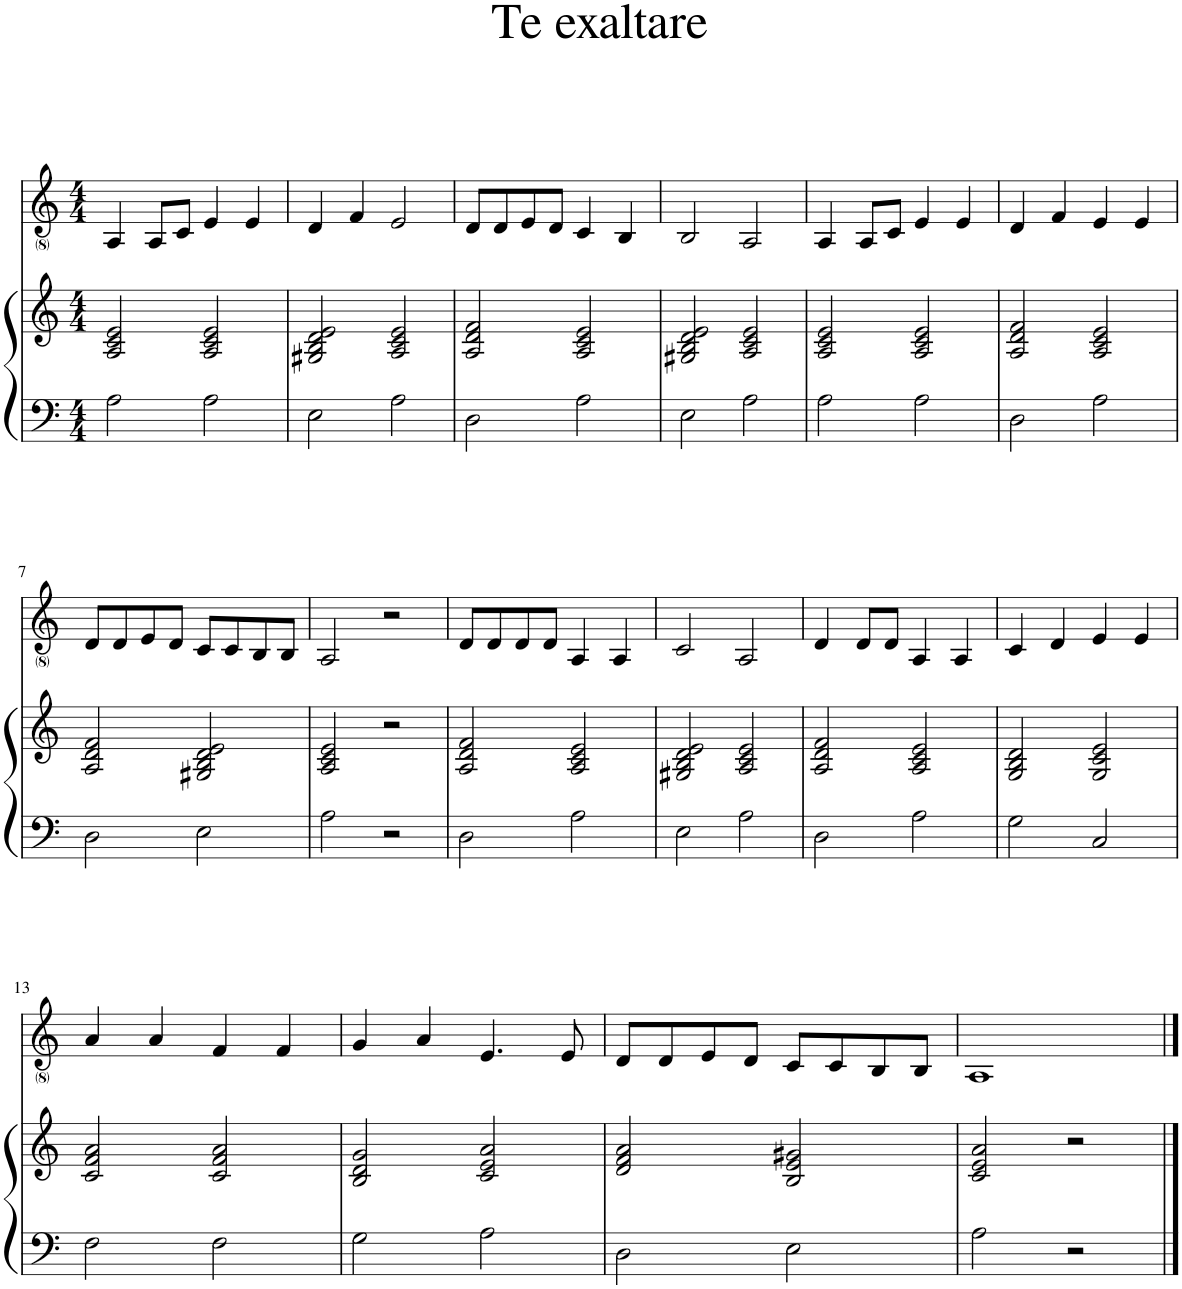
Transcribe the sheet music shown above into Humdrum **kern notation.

**kern	**kern	**kern
*part2	*part2	*part1
*staff3	*staff2	*staff1
*I"Piano	*	*I"Voice
*I'Pno	*	*
*clefF4	*clefG2	*clefG2
*k[]	*k[]	*k[]
*M4/4	*M4/4	*M4/4
=1	=1	=1
2A\	2A/ 2c/ 2e/	4A/
.	.	8A/L
.	.	8c/J
2A\	2A/ 2c/ 2e/	4e/
.	.	4e/
=2	=2	=2
2E\	2G#X/ 2B/ 2d/ 2e/	4d/
.	.	4f/
2A\	2A/ 2c/ 2e/	2e/
=3	=3	=3
2D\	2A/ 2d/ 2f/	8d/L
.	.	8d/
.	.	8e/
.	.	8d/J
2A\	2A/ 2c/ 2e/	4c/
.	.	4B/
=4	=4	=4
2E\	2G#X/ 2B/ 2d/ 2e/	2B/
2A\	2A/ 2c/ 2e/	2A/
=5	=5	=5
2A\	2A/ 2c/ 2e/	4A/
.	.	8A/L
.	.	8c/J
2A\	2A/ 2c/ 2e/	4e/
.	.	4e/
=6	=6	=6
2D\	2A/ 2d/ 2f/	4d/
.	.	4f/
2A\	2A/ 2c/ 2e/	4e/
.	.	4e/
!!LO:LB:g=z
=7	=7	=7
2D\	2A/ 2d/ 2f/	8d/L
.	.	8d/
.	.	8e/
.	.	8d/J
2E\	2G#X/ 2B/ 2d/ 2e/	8c/L
.	.	8c/
.	.	8B/
.	.	8B/J
=8	=8	=8
2A\	2A/ 2c/ 2e/	2A/
2r	2r	2r
=9	=9	=9
2D\	2A/ 2d/ 2f/	8d/L
.	.	8d/
.	.	8d/
.	.	8d/J
2A\	2A/ 2c/ 2e/	4A/
.	.	4A/
=10	=10	=10
2E\	2G#X/ 2B/ 2d/ 2e/	2c/
2A\	2A/ 2c/ 2e/	2A/
=11	=11	=11
2D\	2A/ 2d/ 2f/	4d/
.	.	8d/L
.	.	8d/J
2A\	2A/ 2c/ 2e/	4A/
.	.	4A/
=12	=12	=12
2G\	2G/ 2B/ 2d/	4c/
.	.	4d/
2C/	2G/ 2c/ 2e/	4e/
.	.	4e/
!!LO:LB:g=z
=13	=13	=13
2F\	2c/ 2f/ 2a/	4a/
.	.	4a/
2F\	2c/ 2f/ 2a/	4f/
.	.	4f/
=14	=14	=14
2G\	2B/ 2d/ 2g/	4g/
.	.	4a/
2A\	2c/ 2e/ 2a/	4.e/
.	.	8e/
=15	=15	=15
2D\	2d/ 2f/ 2a/	8d/L
.	.	8d/
.	.	8e/
.	.	8d/J
2E\	2B/ 2e/ 2g#X/	8c/L
.	.	8c/
.	.	8B/
.	.	8B/J
=16	=16	=16
2A\	2c/ 2e/ 2a/	1A
2r	2r	.
==	==	==
*-	*-	*-
